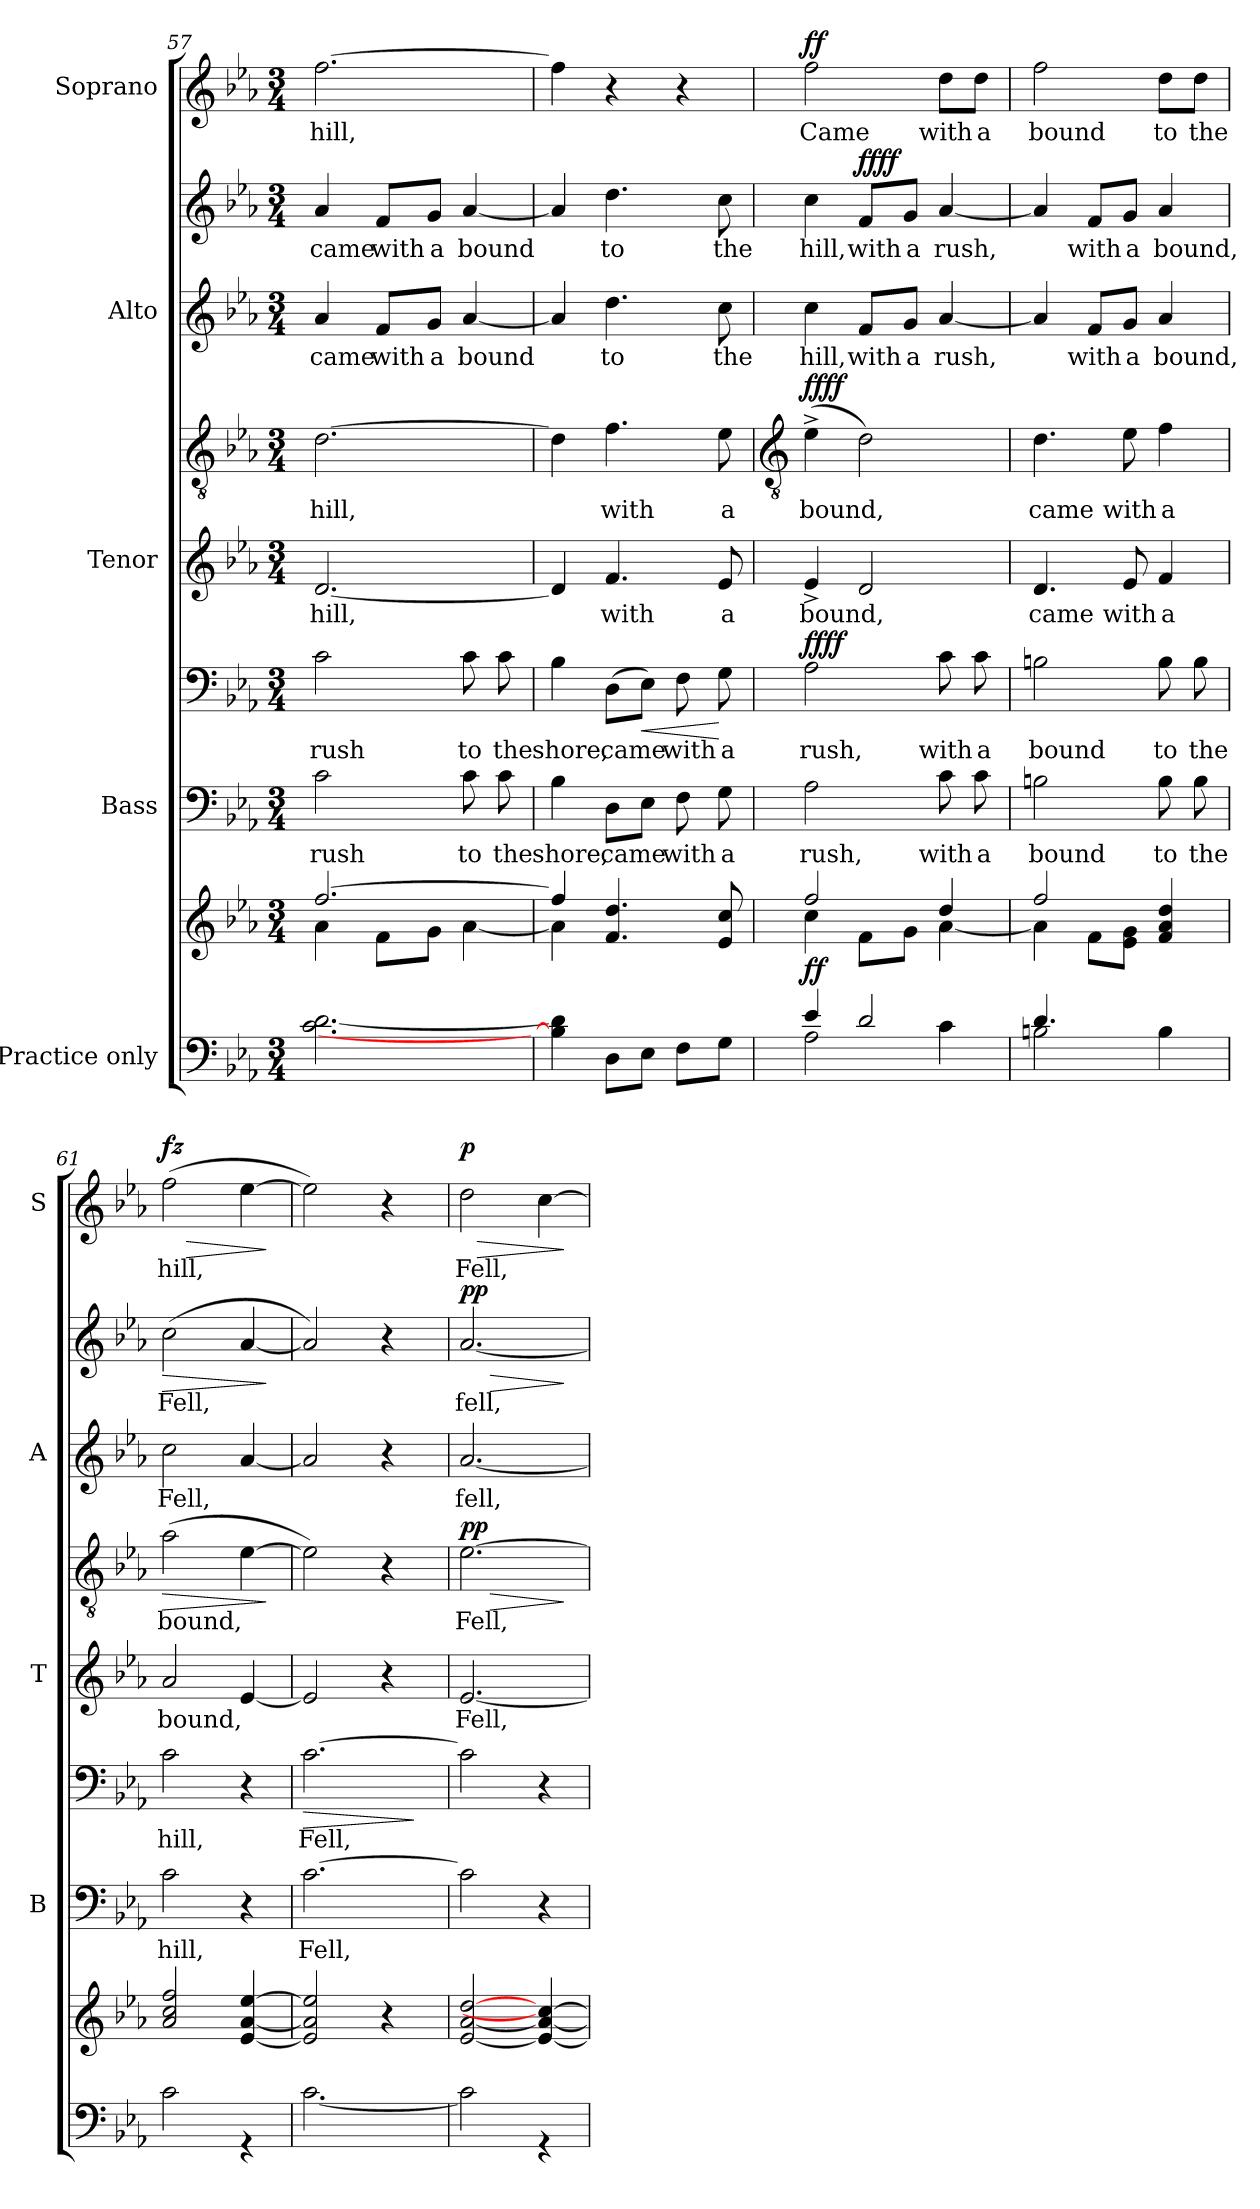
**kern	**kern	**dynam	**kern	**text	**kern	**text	**dynam	**kern	**text	**kern	**text	**dynam	**kern	**text	**kern	**text	**dynam	**kern	**text	**dynam
*part5	*part5	*part5	*part4	*part4	*part4	*part4	*part4	*part3	*part3	*part3	*part3	*part3	*part2	*part2	*part2	*part2	*part2	*part1	*part1	*part1
*staff9	*staff8	*staff8/9	*staff7	*staff7	*staff6	*staff6	*staff6/7	*staff5	*staff5	*staff4	*staff4	*staff4/5	*staff3	*staff3	*staff2	*staff2	*staff2/3	*staff1	*staff1	*staff1
*I"Practice only	*	*	*I"Bass	*	*	*	*	*I"Tenor	*	*	*	*	*I"Alto	*	*	*	*	*I"Soprano	*	*
*	*	*	*I'B	*	*	*	*	*I'T	*	*	*	*	*I'A	*	*	*	*	*I'S	*	*
*clefF4	*clefG2	*	*	*	*clefF4	*	*	*	*	*clefGv2	*	*	*	*	*clefG2	*	*	*clefG2	*	*
*k[b-e-a-]	*k[b-e-a-]	*	*k[b-e-a-]	*	*k[b-e-a-]	*	*	*k[b-e-a-]	*	*k[b-e-a-]	*	*	*k[b-e-a-]	*	*k[b-e-a-]	*	*	*k[b-e-a-]	*	*
*E-:	*E-:	*	*E-:	*	*E-:	*	*	*E-:	*	*E-:	*	*	*E-:	*	*E-:	*	*	*E-:	*	*
*M3/4	*M3/4	*	*M3/4	*	*M3/4	*	*	*M3/4	*	*M3/4	*	*	*M3/4	*	*M3/4	*	*	*M3/4	*	*
=57	=57	=57	=57	=57	=57	=57	=57	=57	=57	=57	=57	=57	=57	=57	=57	=57	=57	=57	=57	=57
!LO:N:vis=1	!	!	!	!LO:LY:b	!	!LO:LY:b	!	!	!LO:LY:b	!	!LO:LY:b	!	!	!LO:LY:b	!	!LO:LY:b	!	!	!LO:LY:b	!
*^	*^	*	*	*	*	*	*	*	*	*	*	*	*	*	*	*	*	*	*	*
2.ryy	[2.c\ [2.d\	[2.ff/	4a-\	.	2c	rush	2c	rush	.	[2.d	hill,	[2.d	hill,	.	4a-	came	4a-	came	.	[2.ff	hill,	.
!	!	!	!	!	!	!	!	!	!	!	!	!	!	!	!	!LO:LY:b	!	!LO:LY:b	!	!	!	!
.	.	.	8f\L	.	.	.	.	.	.	.	.	.	.	.	8f/L	with	8f/L	with	.	.	.	.
!	!	!	!	!	!	!	!	!	!	!	!	!	!	!	!	!LO:LY:b	!	!LO:LY:b	!	!	!	!
.	.	.	8g\J	.	.	.	.	.	.	.	.	.	.	.	8g/J	a	8g/J	a	.	.	.	.
!	!	!	!	!	!	!LO:LY:b	!	!LO:LY:b	!	!	!	!	!	!	!	!LO:LY:b	!	!LO:LY:b	!	!	!	!
.	.	.	[4a-\	.	8c	to	8c	to	.	.	.	.	.	.	[4a-	bound	[4a-	bound	.	.	.	.
!	!	!	!	!	!	!LO:LY:b	!	!LO:LY:b	!	!	!	!	!	!	!	!	!	!	!	!	!	!
.	.	.	.	.	8c	the	8c	the	.	.	.	.	.	.	.	.	.	.	.	.	.	.
=58	=58	=58	=58	=58	=58	=58	=58	=58	=58	=58	=58	=58	=58	=58	=58	=58	=58	=58	=58	=58	=58	=58
!LO:N:vis=1	!	!	!	!	!	!LO:LY:b	!	!LO:LY:b	!	!	!	!	!	!	!	!	!	!	!	!	!	!
2.ryy	4B-\] 4d\]	4ff/]	4a-\]	.	4B-	shore,	4B-	shore,	.	4d]	.	4d]	.	.	4a-]	.	4a-]	.	.	4ff]	.	.
!	!	!	!	!	!	!LO:LY:b	!	!LO:LY:b	!	!	!LO:LY:b	!	!LO:LY:b	!	!	!LO:LY:b	!	!LO:LY:b	!	!	!	!
.	8D\L	4ryy	4.f/ 4.dd/	.	8DL	came	(>8DL	came	.	4.f	with	4.f	with	.	4.dd	to	4.dd	to	.	4r	.	.
!	!	!	!	!	!	!	!	!	!LO:HP:b	!	!	!	!	!	!	!	!	!	!	!	!	!
.	8E-\J	.	.	.	8E-J	.	8E-J)	.	<	.	.	.	.	.	.	.	.	.	.	.	.	.
!	!	!	!	!	!	!LO:LY:b	!	!LO:LY:b	!	!	!	!	!	!	!	!	!	!	!	!	!	!
.	8F\L	4ryy	.	.	8F	with	8F	with	.	.	.	.	.	.	.	.	.	.	.	4r	.	.
!	!	!	!	!	!	!LO:LY:b	!	!LO:LY:b	!	!	!LO:LY:b	!	!LO:LY:b	!	!	!LO:LY:b	!	!LO:LY:b	!	!	!	!
.	8G\J	.	8e-/ 8cc/	.	8G	a	8G	a	[	8e-	a	8e-	a	.	8cc	the	8cc	the	.	.	.	.
!!LO:LB:g=z
=59	=59	=59	=59	=59	=59	=59	=59	=59	=59	=59	=59	=59	=59	=59	=59	=59	=59	=59	=59	=59	=59	=59
*	*	*	*	*	*	*	*	*	*	*	*	*clefGv2	*	*	*	*	*	*	*	*	*	*
!	!	!	!	!LO:DY:b	!	!LO:LY:b	!	!LO:LY:b	!LO:DY:b=2	!	!LO:LY:b	!	!LO:LY:b	!	!	!LO:LY:b	!	!LO:LY:b	!	!	!LO:LY:b	!
!	!	!	!	!	!	!	!	!	!LO:DY:n=1:b	!	!	!	!	!LO:DY:b=2	!	!	!	!	!	!	!	!
!	!	!	!	!	!	!	!	!	!	!	!	!	!	!LO:DY:n=1:b	!	!	!	!	!	!	!	!LO:DY:b
4e-/	2A-\	2ff/	4cc\	ff	2A-	rush,	2A-	rush,	ff ff	4e-^	bound,	(>4e-^	bound,	ff ff	4cc	hill,	4cc	hill,	.	2ff	Came	ff
!	!	!	!	!	!	!	!	!	!	!	!	!	!	!	!	!LO:LY:b	!	!LO:LY:b	!LO:DY:b=2	!	!	!
!	!	!	!	!	!	!	!	!	!	!	!	!	!	!	!	!	!	!	!LO:DY:n=1:b	!	!	!
2d/	.	.	8f\L	.	.	.	.	.	.	2d	.	2d)	.	.	8f/L	with	8f/L	with	ff ff	.	.	.
!	!	!	!	!	!	!	!	!	!	!	!	!	!	!	!	!LO:LY:b	!	!LO:LY:b	!	!	!	!
.	.	.	8g\J	.	.	.	.	.	.	.	.	.	.	.	8g/J	a	8g/J	a	.	.	.	.
!	!	!	!	!	!	!LO:LY:b	!	!LO:LY:b	!	!	!	!	!	!	!	!LO:LY:b	!	!LO:LY:b	!	!	!LO:LY:b	!
.	4c\	4dd/	[4a-\	.	8c	with	8c	with	.	.	.	.	.	.	[4a-	rush,	[4a-	rush,	.	8dd\L	with	.
!	!	!	!	!	!	!LO:LY:b	!	!LO:LY:b	!	!	!	!	!	!	!	!	!	!	!	!	!LO:LY:b	!
.	.	.	.	.	8c	a	8c	a	.	.	.	.	.	.	.	.	.	.	.	8dd\J	a	.
=60	=60	=60	=60	=60	=60	=60	=60	=60	=60	=60	=60	=60	=60	=60	=60	=60	=60	=60	=60	=60	=60	=60
!	!	!	!	!	!	!LO:LY:b	!	!LO:LY:b	!	!	!LO:LY:b	!	!LO:LY:b	!	!	!	!	!	!	!	!LO:LY:b	!
4.d/	2Bn\	2ff/	4a-\]	.	2Bn	bound	2Bn	bound	.	4.d	came	4.d	came	.	4a-]	.	4a-]	.	.	2ff	bound	.
!	!	!	!	!	!	!	!	!	!	!	!	!	!	!	!	!LO:LY:b	!	!LO:LY:b	!	!	!	!
.	.	.	8f\L	.	.	.	.	.	.	.	.	.	.	.	8f/L	with	8f/L	with	.	.	.	.
!	!	!	!	!	!	!	!	!	!	!	!LO:LY:b	!	!LO:LY:b	!	!	!LO:LY:b	!	!LO:LY:b	!	!	!	!
4.ryy	.	.	8e-\ 8g\J	.	.	.	.	.	.	8e-	with	8e-	with	.	8g/J	a	8g/J	a	.	.	.	.
!	!	!	!	!	!	!LO:LY:b	!	!LO:LY:b	!	!	!LO:LY:b	!	!LO:LY:b	!	!	!LO:LY:b	!	!LO:LY:b	!	!	!LO:LY:b	!
.	4B\	4f/ 4a-/ 4dd/	4ryy	.	8B	to	8B	to	.	4f	a	4f	a	.	4a-	bound,	4a-	bound,	.	8dd\L	to	.
!	!	!	!	!	!	!LO:LY:b	!	!LO:LY:b	!	!	!	!	!	!	!	!	!	!	!	!	!LO:LY:b	!
.	.	.	.	.	8B	the	8B	the	.	.	.	.	.	.	.	.	.	.	.	8dd\J	the	.
=61	=61	=61	=61	=61	=61	=61	=61	=61	=61	=61	=61	=61	=61	=61	=61	=61	=61	=61	=61	=61	=61	=61
!LO:N:vis=1	!	!	!LO:N:vis=1	!LO:HP:b	!	!LO:LY:b	!	!LO:LY:b	!	!	!LO:LY:b	!	!LO:LY:b	!LO:HP:b	!	!LO:LY:b	!	!LO:LY:b	!LO:HP:b	!	!LO:LY:b	!LO:HP:b
!	!	!	!	!LO:DY:n=1:b	!	!	!	!	!	!	!	!	!	!LO:DY:n=1:b=2	!	!	!	!	!	!	!	!
!	!	!	!	!	!	!	!	!	!	!	!	!	!	!LO:DY:n=2:b	!	!	!	!	!LO:DY:n=1:b=2	!	!	!
!	!	!	!	!	!	!	!	!	!	!	!	!	!	!	!	!	!	!	!LO:DY:n=2:b	!	!	!LO:DY:n=1:b
2.ryy	2c\	2a-/ 2cc/ 2ff/	2.ryy	> fz	2c	hill,	2c	hill,	.	2a-	bound,	(>2a-	bound,	> fz fz	2cc	Fell,	(<2cc	Fell,	> fz fz	(>2ff	hill,	> fz
.	4r	[4e-/ [4a-/ [4ee-/	.	.	4r	.	4r	.	.	[4e-	.	[4e-	.	.	[4a-	.	[4a-	.	.	[4ee-	.	.
*v	*v	*	*	*	*	*	*	*	*	*	*	*	*	*	*	*	*	*	*	*	*	*
*	*v	*v	*	*	*	*	*	*	*	*	*	*	*	*	*	*	*	*	*	*	*
.	.	]	.	.	.	.	.	.	.	.	.	]	.	.	.	.	]	.	.	]
=62	=62	=62	=62	=62	=62	=62	=62	=62	=62	=62	=62	=62	=62	=62	=62	=62	=62	=62	=62	=62
*	*^	*	*	*	*	*	*	*	*	*	*	*	*	*	*	*	*	*	*	*
!LO:N:vis=1	!	!LO:N:vis=1	!LO:DY:b=2	!	!LO:LY:b	!	!LO:LY:b	!LO:HP:b	!	!	!	!	!	!	!	!	!	!	!	!	!
*^	*	*	*	*	*	*	*	*	*	*	*	*	*	*	*	*	*	*	*	*	*
!	!	!	!	!	!	!	!	!	!LO:DY:n=1:b=2	!	!	!	!	!	!	!	!	!	!	!	!	!
!	!	!	!	!	!	!	!	!	!LO:DY:n=2:b	!	!	!	!	!	!	!	!	!	!	!	!	!
2.ryy	[2.c\	2e-/] 2a-/] 2ee-/]	2.ryy	fz	[2.c	Fell,	[2.c	Fell,	> fz fz	2e-]	.	2e-])	.	.	2a-]	.	2a-])	.	.	2ee-])	.	.
.	.	4r	.	.	.	.	.	.	.	4r	.	4r	.	.	4r	.	4r	.	.	4r	.	.
*v	*v	*	*	*	*	*	*	*	*	*	*	*	*	*	*	*	*	*	*	*	*	*
*	*v	*v	*	*	*	*	*	*	*	*	*	*	*	*	*	*	*	*	*	*	*
.	.	.	.	.	.	.	]	.	.	.	.	.	.	.	.	.	.	.	.	.
=63	=63	=63	=63	=63	=63	=63	=63	=63	=63	=63	=63	=63	=63	=63	=63	=63	=63	=63	=63	=63
!LO:N:vis=1	!	!LO:HP:b	!	!	!	!	!	!	!LO:LY:b	!	!LO:LY:b	!LO:HP:b	!	!LO:LY:b	!	!LO:LY:b	!LO:HP:b	!	!LO:LY:b	!LO:HP:b
*^	*^	*	*	*	*	*	*	*	*	*	*	*	*	*	*	*	*	*	*	*
!	!	!	!	!LO:DY:n=1:b	!	!	!	!	!	!	!	!	!	!LO:DY:n=1:b=2	!	!	!	!	!	!	!	!
!	!	!	!	!	!	!	!	!	!	!	!	!	!	!LO:DY:n=2:b	!	!	!	!	!LO:DY:n=1:b=2	!	!	!
!	!	!	!	!	!	!	!	!	!	!	!	!	!	!	!	!	!	!	!LO:DY:n=2:b	!	!	!LO:DY:n=1:b
2.ryy	2c\]	[2e-/ [2a-/ [2dd/	2.ryy	> p	2c]	.	2c]	.	.	[2.e-	Fell,	[2.e-	Fell,	> p p	[2.a-	fell,	[2.a-	fell,	> p p	2dd	Fell,	> p
.	4r	4e-/_ 4a-/_ 4cc/_	.	.	4r	.	4r	.	.	.	.	.	.	.	.	.	.	.	.	[4cc	.	.
*v	*v	*	*	*	*	*	*	*	*	*	*	*	*	*	*	*	*	*	*	*	*	*
*	*v	*v	*	*	*	*	*	*	*	*	*	*	*	*	*	*	*	*	*	*	*
.	.	]	.	.	.	.	.	.	.	.	.	]	.	.	.	.	]	.	.	]
=	=	=	=	=	=	=	=	=	=	=	=	=	=	=	=	=	=	=	=	=
*-	*-	*-	*-	*-	*-	*-	*-	*-	*-	*-	*-	*-	*-	*-	*-	*-	*-	*-	*-	*-
